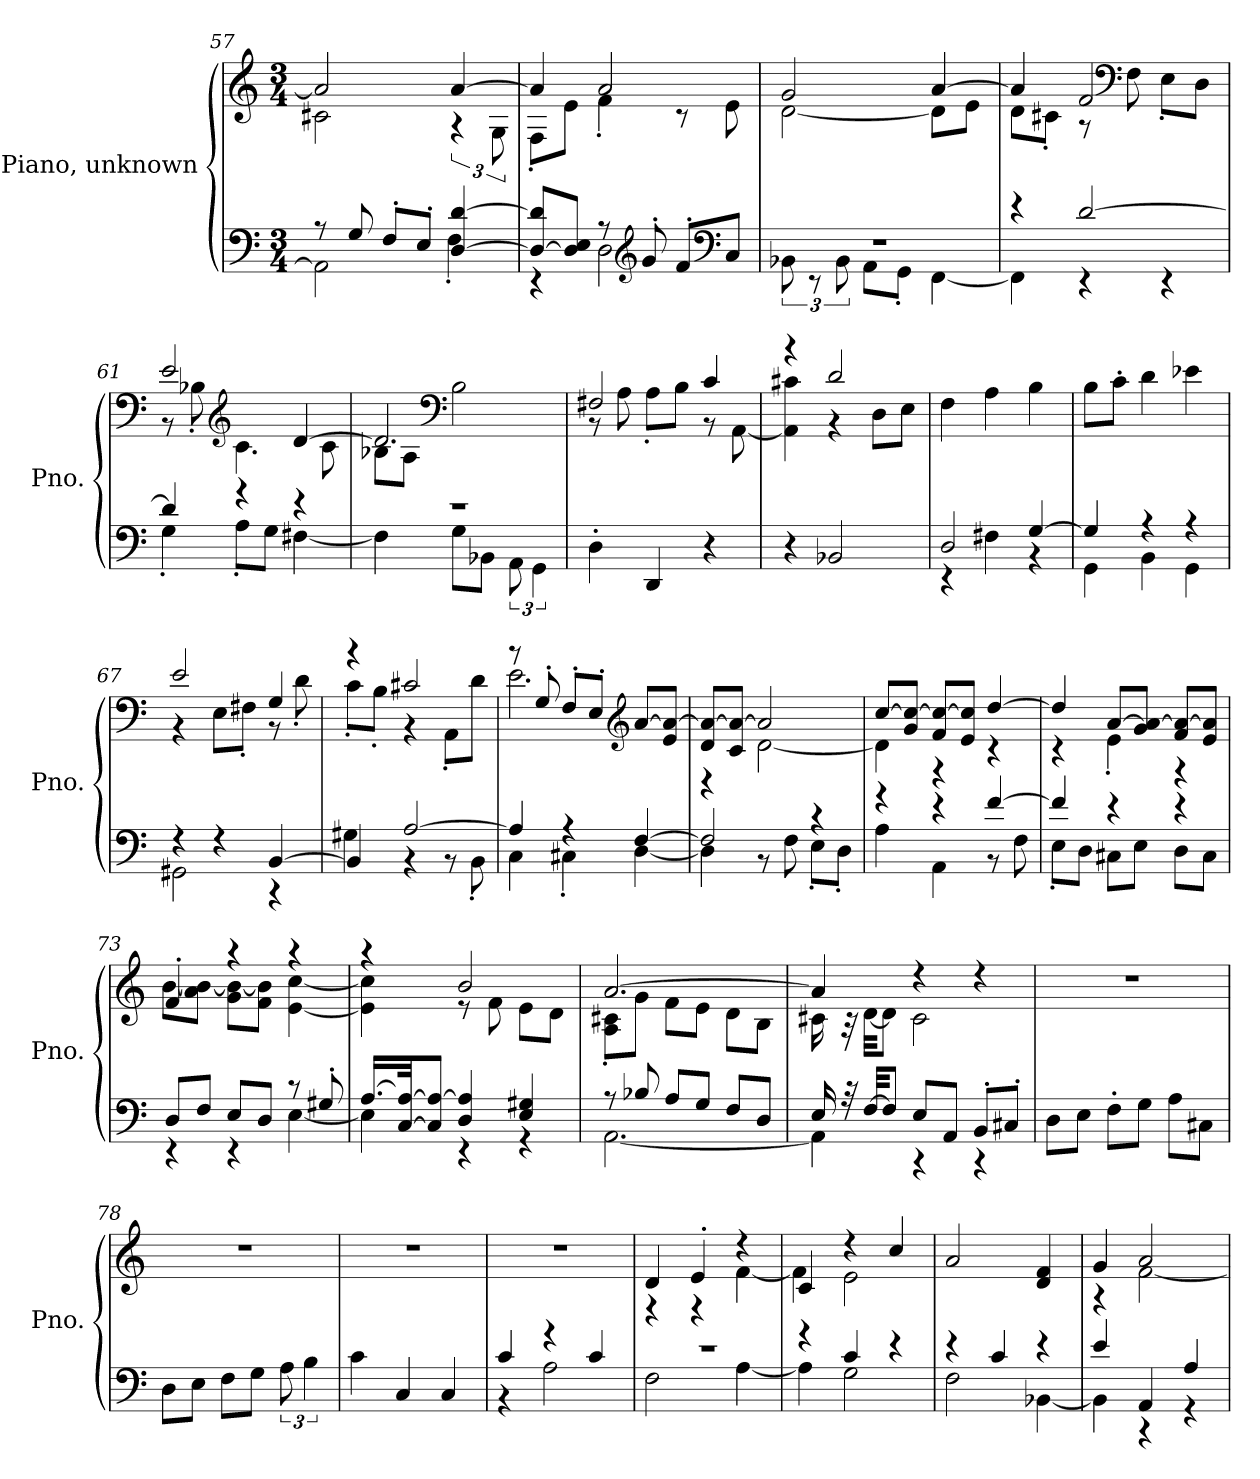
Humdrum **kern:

**kern	**kern
*part1	*part1
*staff2	*staff1
*I"Piano, unknown	*
*I'Pno.	*
*clefF4	*clefG2
*k[]	*k[]
*M3/4	*M3/4
=57	=57
*^	*^
8r	2AA\]	2a/]	2c#X\
8G/	.	.	.
8F'/L	.	.	.
8E'/J	.	.	.
[4D/ [4d/	4F'\	[4a/	6r
.	.	.	12G\
=58	=58	=58	=58
8D/_ 8d/]L	4r	4a/]	8F'\L
8D/] 8E/J	.	.	8e\J
8r	2D\	2a/	4f'\
*clefG2	*	*	*
8g'/	.	.	.
8f'/L	.	.	8r
*clefF4	*	*	*
8C/J	.	.	8e\
=59	=59	=59	=59
2.r	12BB-X\	2g/	[2d\
.	12r	.	.
.	12BB-\	.	.
.	8AA\L	.	.
.	8GG'\J	.	.
.	[4FF\	[4a/	8d\L]
.	.	.	8e\J
=60	=60	=60	=60
4r	4FF\]	4a/]	8d\L
.	.	.	8c#X'\J
[2d/	4r	2f/	8r
*	*	*clefF4	*
.	.	.	8F\
.	4r	.	8E'\L
.	.	.	8D\J
!!LO:LB:g=z	!!
=61	=61	=61	=61
4d/]	4G'\	2e/	8r
.	.	.	8B-X'\
*	*	*clefG2	*
4r	8A'\L	.	4.c\
.	8G\J	.	.
4r	[4F#X\	[4d/	.
.	.	.	8c\
=62	=62	=62	=62
2.r	4F#\]	2.d/]	8B-X\L
.	.	.	8A\J
*	*	*clefF4	*
.	8G\L	.	2B-\
.	8BB-X\J	.	.
.	12AA\	.	.
.	6GG\	.	.
*v	*v	*	*
=63	=63	=63
4D'\	2F#X/	8r
.	.	8A\
4DD/	.	8A'\L
.	.	8B\J
4r	4c/	8r
.	.	[8AA\
=64	=64	=64
4r	4r	4AA\] 4c#X\
2BB-X/	2d/	4r
.	.	8D\L
.	.	8E\J
*	*v	*v
=65	=65
*^	*
2D/	4r	4F\
.	4F#X\	4A\
[4G/	4r	4B\
=66	=66	=66
4G/]	4GG\	8B\L
.	.	8c'\J
4r	4BB\	4d\
4r	4GG\	4e-X\
!!LO:PB:g=z
=67	=67	=67
*	*	*^
4r	2GG#X\	2e/	4r
4r	.	.	8E\L
.	.	.	8F#X'\J
[4BB/	4r	4G/	8r
.	.	.	8d'\
=68	=68	=68	=68
4BB/]	4G#X\	4r	8c'\L
.	.	.	8B'\J
[2A/	4r	2c#X/	4r
.	8r	.	8AA'\L
.	8BB'\	.	8d\J
=69	=69	=69	=69
4A/]	4C\	8r	2.e\
.	.	8G'/	.
4r	4C#X'\	8F'/L	.
.	.	8E'/J	.
*	*	*clefG2	*
[4F/	[4D\	[8a/L	.
.	.	8e/ 8a/_J	.
=70	=70	=70	=70
2F/]	4D\]	8d/ 8a/_L	4r
.	.	8c/ 8a/_J	.
.	8r	2a/]	[2d\
.	8F\	.	.
4r	8E'\L	.	.
.	8D'\J	.	.
=71	=71	=71	=71
4r	4A\	[8cc/L	4d\]
.	.	8g/ 8cc/_J	.
4r	4AA\	8f/ 8cc/_L	4r
.	.	8e/ 8cc/]J	.
[4f/	8r	[4dd/	4r
.	8F\	.	.
!!LO:LB:g=z	!!
=72	=72	=72	=72
4f/]	8E'\L	4dd/]	4r
.	8D\J	.	.
4r	8C#X\L	[8a/L	4e'\
.	8E\J	8g/ 8a/_J	.
4r	8D\L	8f/ 8a/_L	4r
.	8C#\J	8e/ 8a/]J	.
=73	=73	=73	=73
8D/L	4r	4f'/	[8b\L
8F/J	.	.	8a\ 8b\_J
8E/L	4r	4r	8g\ 8b\_L
8D/J	.	.	8f\ 8b\]J
8r	[4E\	4r	[4e\ [4cc\
8G#X'/	.	.	.
=74	=74	=74	=74
[16.A/LL	4E\]	4r	4e\] 4cc\]
[32C/ 32A/_JK	.	.	.
8C/] 8A/_J	.	.	.
4D/ 4A/]	4r	2b/	8r
.	.	.	8f\
4E/ 4G#X/	4r	.	8e\L
.	.	.	8d\J
=75	=75	=75	=75
8r	[2.AA\	[2.a/	8A\' 8c#X\'L
8B-X/	.	.	8g\J
8A/L	.	.	8f\L
8G/J	.	.	8e\J
8F/L	.	.	8d\L
8D/J	.	.	8B\J
!!LO:LB:g=z	!!
=76	=76	=76	=76
16E/	4AA\]	4a/]	16c#X\
32r	.	.	32r
[32F/KKL	.	.	[32d\KKL
8F/J]	.	.	8d\J]
8E/L	4r	4r	2c#\
8AA/J	.	.	.
8BB'/L	4r	4r	.
8C#X'/J	.	.	.
*v	*v	*	*
*	*v	*v
=77	=77
8D\L	2.r
8E\J	.
8F'\L	.
8G\J	.
8A\L	.
8C#X\J	.
=78	=78
8D\L	2.r
8E\J	.
8F\L	.
8G\J	.
12A\	.
6B\	.
=79	=79
4c\	2.r
4C/	.
4C/	.
=80	=80
*^	*
4c/	4r	2.r
4r	2A\	.
4c/	.	.
=81	=81	=81
*	*	*^
2.r	2F\	4d/	4r
.	.	4e'/	4r
.	[4A\	4r	[4f\
=82	=82	=82	=82
4r	4A\]	4c/	4f\]
4c/	2G\	4r	2e\
4r	.	4cc/	.
*	*	*v	*v
!!LO:LB:g=z
=83	=83	=83
4r	2F\	2a/
4c/	.	.
4r	[4BB-X\	4d/ 4f/
=84	=84	=84
*	*	*^
4e/	4BB-\]	4g/	4r
4AA/	4r	2a/	[2f\
4A/	4r	.	.
*v	*v	*	*
*	*v	*v
=	=
*-	*-
